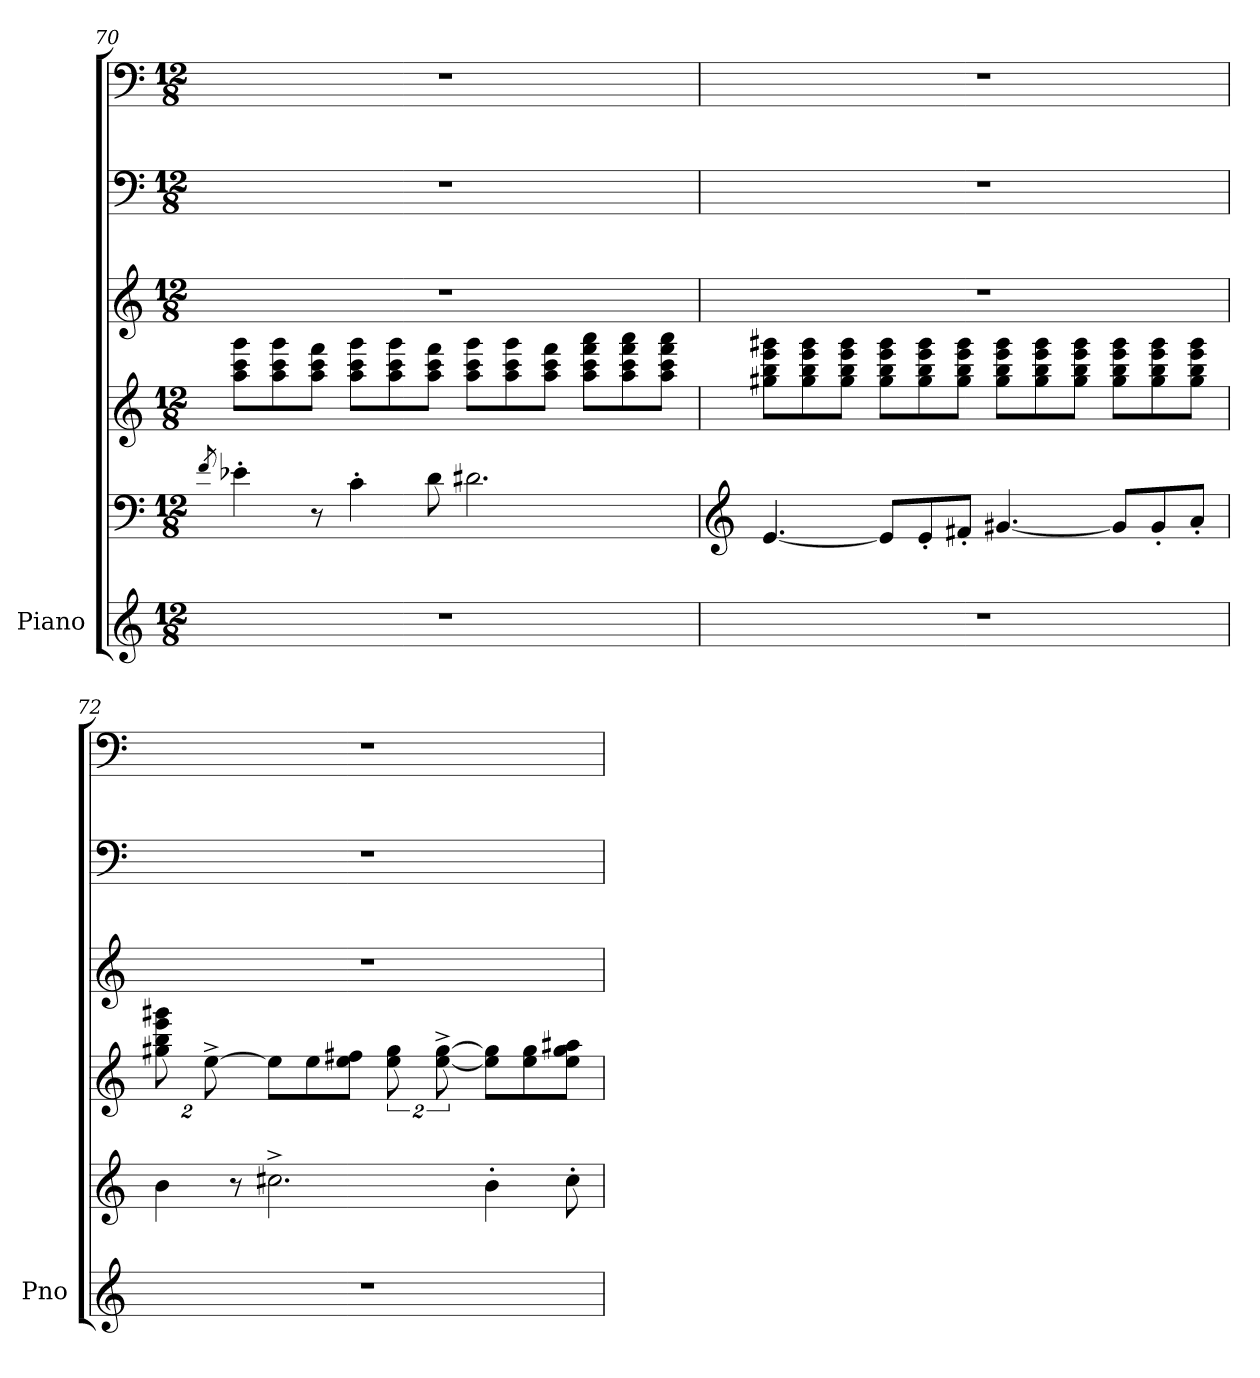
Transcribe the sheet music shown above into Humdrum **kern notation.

**kern	**kern	**kern	**kern	**kern	**kern
*part1	*part1	*part1	*part1	*part1	*part1
*staff6	*staff5	*staff4	*staff3	*staff2	*staff1
*I"Piano	*	*	*	*	*
*I'Pno	*	*	*	*	*
*clefG2	*clefF4	*clefG2	*clefG2	*clefF4	*clefF4
*k[]	*k[]	*k[]	*k[]	*k[]	*k[]
*M12/8	*M12/8	*M12/8	*M12/8	*M12/8	*M12/8
=70	=70	=70	=70	=70	=70
.	8qf/	.	.	.	.
1.r	4e-X'\	8aa\ 8ccc\ 8ggg\L	1.r	1.r	1.r
.	.	8aa\ 8ccc\ 8ggg\	.	.	.
.	8r	8aa\ 8ccc\ 8fff\J	.	.	.
.	4c'\	8aa\ 8ccc\ 8ggg\L	.	.	.
.	.	8aa\ 8ccc\ 8ggg\	.	.	.
.	8d\	8aa\ 8ccc\ 8fff\J	.	.	.
.	2.d#X\	8aa\ 8ccc\ 8ggg\L	.	.	.
.	.	8aa\ 8ccc\ 8ggg\	.	.	.
.	.	8aa\ 8ccc\ 8fff\J	.	.	.
.	.	8aa\ 8ccc\ 8fff\ 8aaa\L	.	.	.
.	.	8aa\ 8ccc\ 8fff\ 8aaa\	.	.	.
.	.	8aa\ 8ccc\ 8fff\ 8aaa\J	.	.	.
!!LO:LB:g=z
=71	=71	=71	=71	=71	=71
*	*clefG2	*	*	*	*
1.r	[4.e/	8gg#X\ 8bb\ 8eee\ 8ggg#X\L	1.r	1.r	1.r
.	.	8gg#\ 8bb\ 8eee\ 8ggg#\	.	.	.
.	.	8gg#\ 8bb\ 8eee\ 8ggg#\J	.	.	.
.	8e/L]	8gg#\ 8bb\ 8eee\ 8ggg#\L	.	.	.
.	8e'/	8gg#\ 8bb\ 8eee\ 8ggg#\	.	.	.
.	8f#X'/J	8gg#\ 8bb\ 8eee\ 8ggg#\J	.	.	.
.	[4.g#X/	8gg#\ 8bb\ 8eee\ 8ggg#\L	.	.	.
.	.	8gg#\ 8bb\ 8eee\ 8ggg#\	.	.	.
.	.	8gg#\ 8bb\ 8eee\ 8ggg#\J	.	.	.
.	8g#/L]	8gg#\ 8bb\ 8eee\ 8ggg#\L	.	.	.
.	8g#'/	8gg#\ 8bb\ 8eee\ 8ggg#\	.	.	.
.	8a'/J	8gg#\ 8bb\ 8eee\ 8ggg#\J	.	.	.
=72	=72	=72	=72	=72	=72
*	*	*Xbrackettup	*	*	*
1.r	4b\	16%3gg#X\ 16%3bb\ 16%3eee\ 16%3ggg#X\	1.r	1.r	1.r
.	.	[16%3ee^\	.	.	.
.	8r	.	.	.	.
.	2.cc#X^\	8ee\L]	.	.	.
.	.	8ee\	.	.	.
.	.	8ee\ 8ff#X\J	.	.	.
*	*	*brackettup	*	*	*
.	.	16%3ee\ 16%3gg#\	.	.	.
.	.	[16%3ee\^ [16%3gg#\^	.	.	.
.	4b'\	8ee\] 8gg#\]L	.	.	.
.	.	8ee\ 8gg#\	.	.	.
.	8cc#'\	8ee\ 8gg#\ 8aa#X\J	.	.	.
=	=	=	=	=	=
*-	*-	*-	*-	*-	*-
